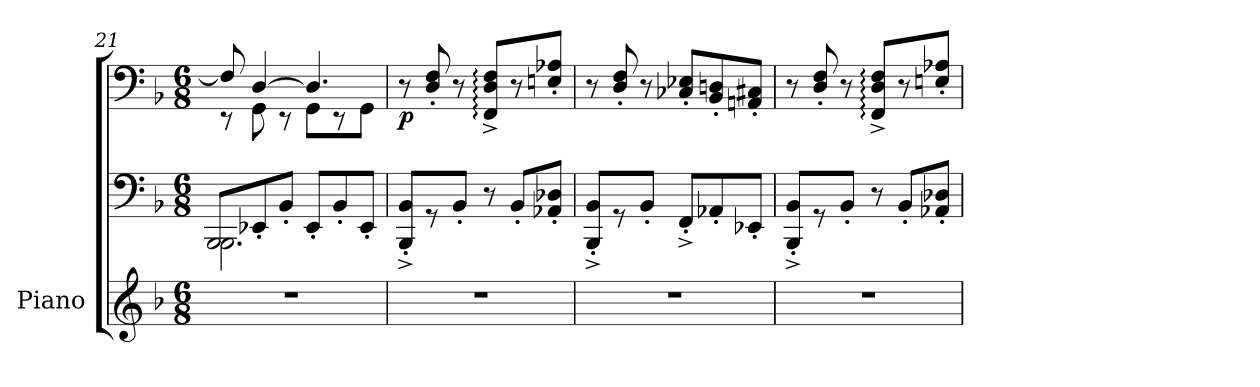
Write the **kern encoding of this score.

**kern	**kern	**kern	**dynam
*part1	*part1	*part1	*part1
*staff3	*staff2	*staff1	*staff1/2/3
*I"Piano	*	*	*
*I'Pno.	*	*	*
*clefG2	*clefF4	*clefF4	*
*k[b-]	*k[b-]	*k[b-]	*
*M6/8	*M6/8	*M6/8	*
=21	=21	=21	=21
*	*^	*	*
!	!	!LO:N:head=open	!	!
*	*	*	*^	*
2.r	2.BBB-\	8BBB-/L	8F/]	8r	.
.	.	8EE-X'/	[4D/	8GG\	.
.	.	8BB-'/J	.	8r	.
.	.	8EE-'/L	4.D/]	8GG\L	.
.	.	8BB-'/	.	8r	.
.	.	8EE-'/J	.	8GG\J	.
=22	=22	=22	=22	=22	=22
!	!	!	!	!	!LO:DY:b
*	*v	*v	*	*	*
*	*	*v	*v	*
2.r	8BBB-/^' 8BB-/^'L	8r	p
.	8r	8D/' 8F/'	.
.	8BB-'/J	8r	.
.	8r	8FF/:^ 8D/:^ 8F/:^L	.
.	8BB-'/L	8r	.
.	8AA-X/' 8D-X/'J	8En/' 8A-X/'J	.
=23	=23	=23	=23
2.r	8BBB-/^' 8BB-/^'L	8r	.
.	8r	8D/' 8F/'	.
.	8BB-'/J	8r	.
.	8FF^'/L	8C-X/' 8E-X/'L	.
.	8AA-X'/	8BB-/' 8Dn/'	.
.	8EE-X'/J	8AAn/' 8C#X/'J	.
=24	=24	=24	=24
2.r	8BBB-/^' 8BB-/^'L	8r	.
.	8r	8D/' 8F/'	.
.	8BB-'/J	8r	.
.	8r	8FF/:^ 8D/:^ 8F/:^L	.
.	8BB-'/L	8r	.
.	8AA-X/' 8D-X/'J	8En/' 8A-X/'J	.
=	=	=	=
*-	*-	*-	*-
